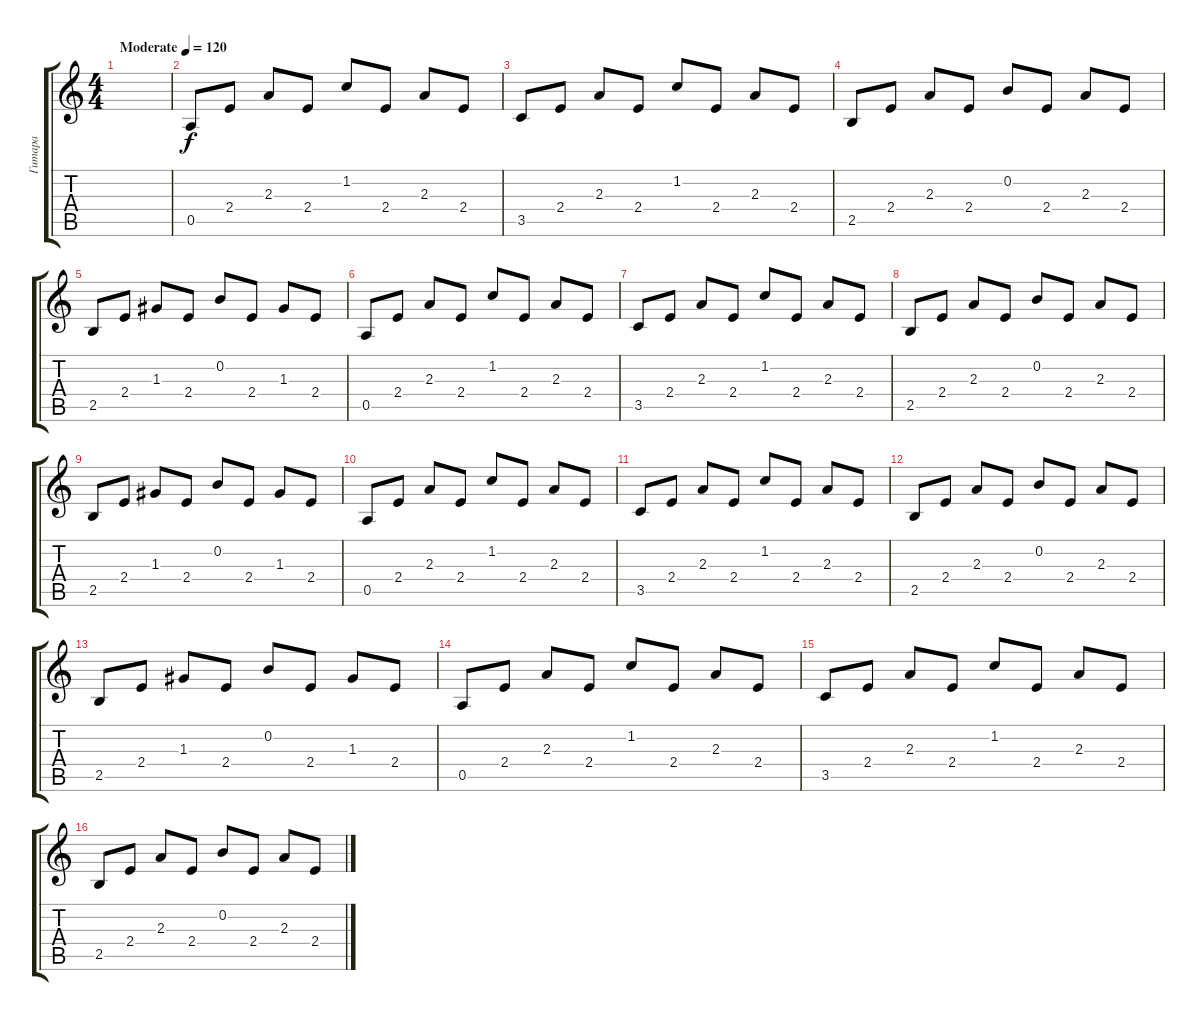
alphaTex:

\track ("Гитара" "Гитара") {instrument overdrivenguitar}
\staff {score tabs}
\tuning (E4 B3 G3 D3 A2 E2) {hide}
\ts (4 4)
\tempo (120 "Moderate")
\clef g2
\ks c
|
0.5.8 2.4.8 2.3.8 2.4.8 1.2.8 2.4.8 2.3.8 2.4.8 |
3.5.8 2.4.8 2.3.8 2.4.8 1.2.8 2.4.8 2.3.8 2.4.8 |
2.5.8 2.4.8 2.3.8 2.4.8 0.2.8 2.4.8 2.3.8 2.4.8 |
2.5.8 2.4.8 1.3.8 2.4.8 0.2.8 2.4.8 1.3.8 2.4.8 |
0.5.8 2.4.8 2.3.8 2.4.8 1.2.8 2.4.8 2.3.8 2.4.8 |
3.5.8 2.4.8 2.3.8 2.4.8 1.2.8 2.4.8 2.3.8 2.4.8 |
2.5.8 2.4.8 2.3.8 2.4.8 0.2.8 2.4.8 2.3.8 2.4.8 |
2.5.8 2.4.8 1.3.8 2.4.8 0.2.8 2.4.8 1.3.8 2.4.8 |
0.5.8 2.4.8 2.3.8 2.4.8 1.2.8 2.4.8 2.3.8 2.4.8 |
3.5.8 2.4.8 2.3.8 2.4.8 1.2.8 2.4.8 2.3.8 2.4.8 |
2.5.8 2.4.8 2.3.8 2.4.8 0.2.8 2.4.8 2.3.8 2.4.8 |
2.5.8 2.4.8 1.3.8 2.4.8 0.2.8 2.4.8 1.3.8 2.4.8 |
0.5.8 2.4.8 2.3.8 2.4.8 1.2.8 2.4.8 2.3.8 2.4.8 |
3.5.8 2.4.8 2.3.8 2.4.8 1.2.8 2.4.8 2.3.8 2.4.8 |
2.5.8 2.4.8 2.3.8 2.4.8 0.2.8 2.4.8 2.3.8 2.4.8
